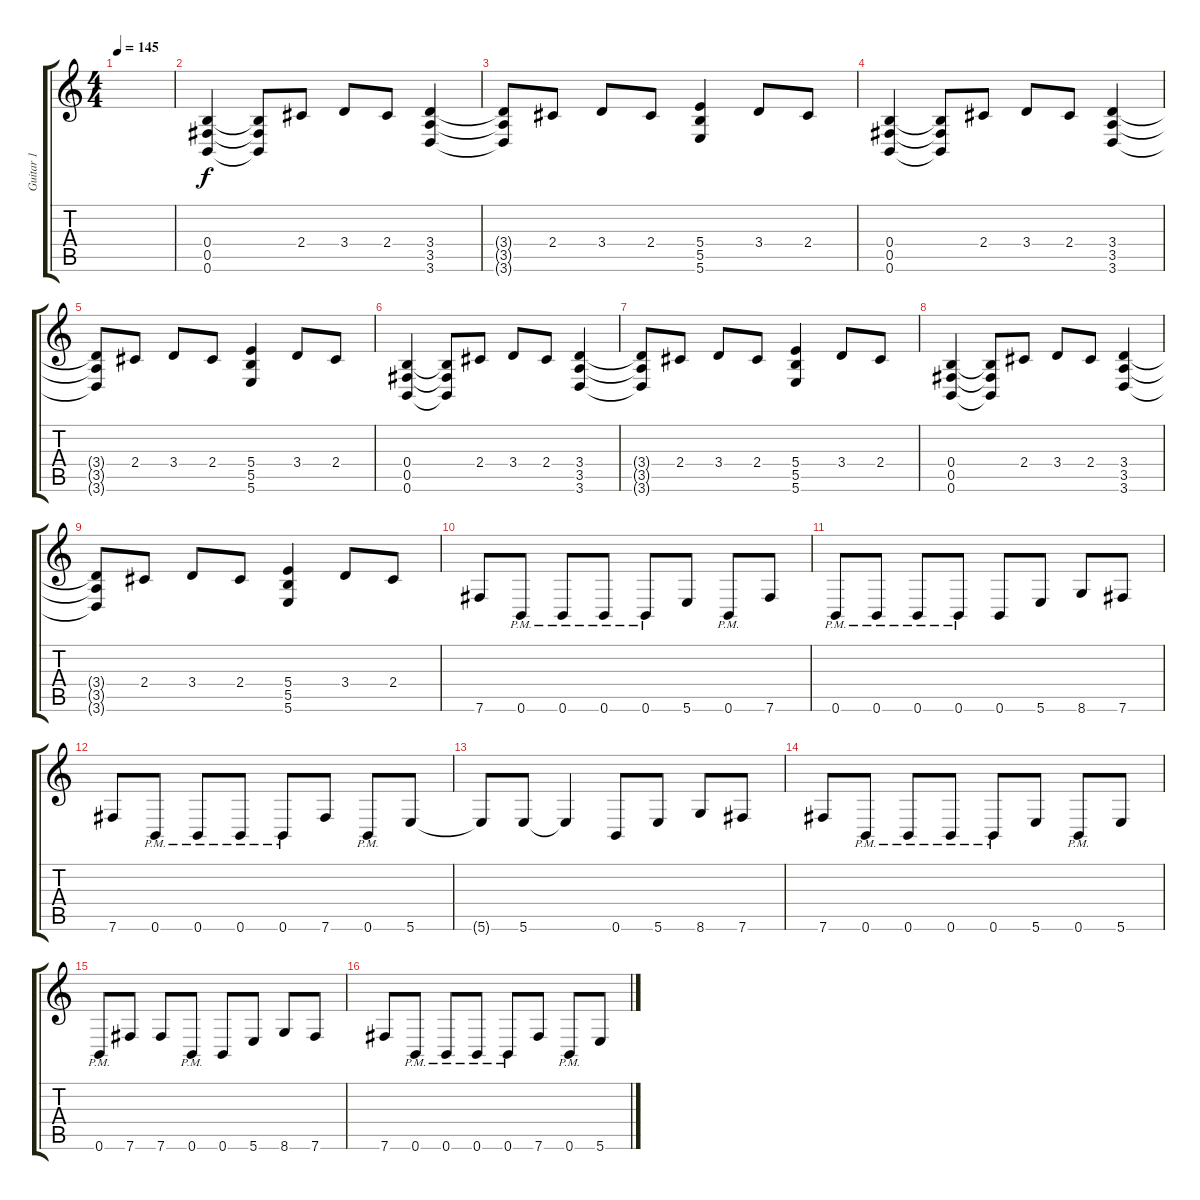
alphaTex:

\track ("Guitar 1" "Guitar 1") {instrument distortionguitar}
\staff {score tabs}
\tuning (Db4 Ab3 E3 B2 Gb2 B1) {hide}
\ts (4 4)
\tempo 145
\clef g2
\ks c
|
(0.4 0.5 0.6).4 (0.4{t} 0.5{t} 0.6{t}).8 2.4.8 3.4.8 2.4.8 (3.4 3.5 3.6).4 |
(3.4{t} 3.5{t} 3.6{t}).8 2.4.8 3.4.8 2.4.8 (5.4 5.5 5.6).4 3.4.8 2.4.8 |
(0.4 0.5 0.6).4 (0.4{t} 0.5{t} 0.6{t}).8 2.4.8 3.4.8 2.4.8 (3.4 3.5 3.6).4 |
(3.4{t} 3.5{t} 3.6{t}).8 2.4.8 3.4.8 2.4.8 (5.4 5.5 5.6).4 3.4.8 2.4.8 |
(0.4 0.5 0.6).4 (0.4{t} 0.5{t} 0.6{t}).8 2.4.8 3.4.8 2.4.8 (3.4 3.5 3.6).4 |
(3.4{t} 3.5{t} 3.6{t}).8 2.4.8 3.4.8 2.4.8 (5.4 5.5 5.6).4 3.4.8 2.4.8 |
(0.4 0.5 0.6).4 (0.4{t} 0.5{t} 0.6{t}).8 2.4.8 3.4.8 2.4.8 (3.4 3.5 3.6).4 |
(3.4{t} 3.5{t} 3.6{t}).8 2.4.8 3.4.8 2.4.8 (5.4 5.5 5.6).4 3.4.8 2.4.8 |
7.6.8 0.6{pm}.8 0.6{pm}.8 0.6{pm}.8 0.6{pm}.8 5.6.8 0.6{pm}.8 7.6.8 |
0.6{pm}.8 0.6{pm}.8 0.6{pm}.8 0.6{pm}.8 0.6.8 5.6.8 8.6.8 7.6.8 |
7.6.8 0.6{pm}.8 0.6{pm}.8 0.6{pm}.8 0.6{pm}.8 7.6.8 0.6{pm}.8 5.6.8 |
5.6{t}.8 5.6.8 5.6{t}.4 0.6.8 5.6.8 8.6.8 7.6.8 |
7.6.8 0.6{pm}.8 0.6{pm}.8 0.6{pm}.8 0.6{pm}.8 5.6.8 0.6{pm}.8 5.6.8 |
0.6{pm}.8 7.6.8 7.6.8 0.6{pm}.8 0.6.8 5.6.8 8.6.8 7.6.8 |
7.6.8 0.6{pm}.8 0.6{pm}.8 0.6{pm}.8 0.6{pm}.8 7.6.8 0.6{pm}.8 5.6.8
